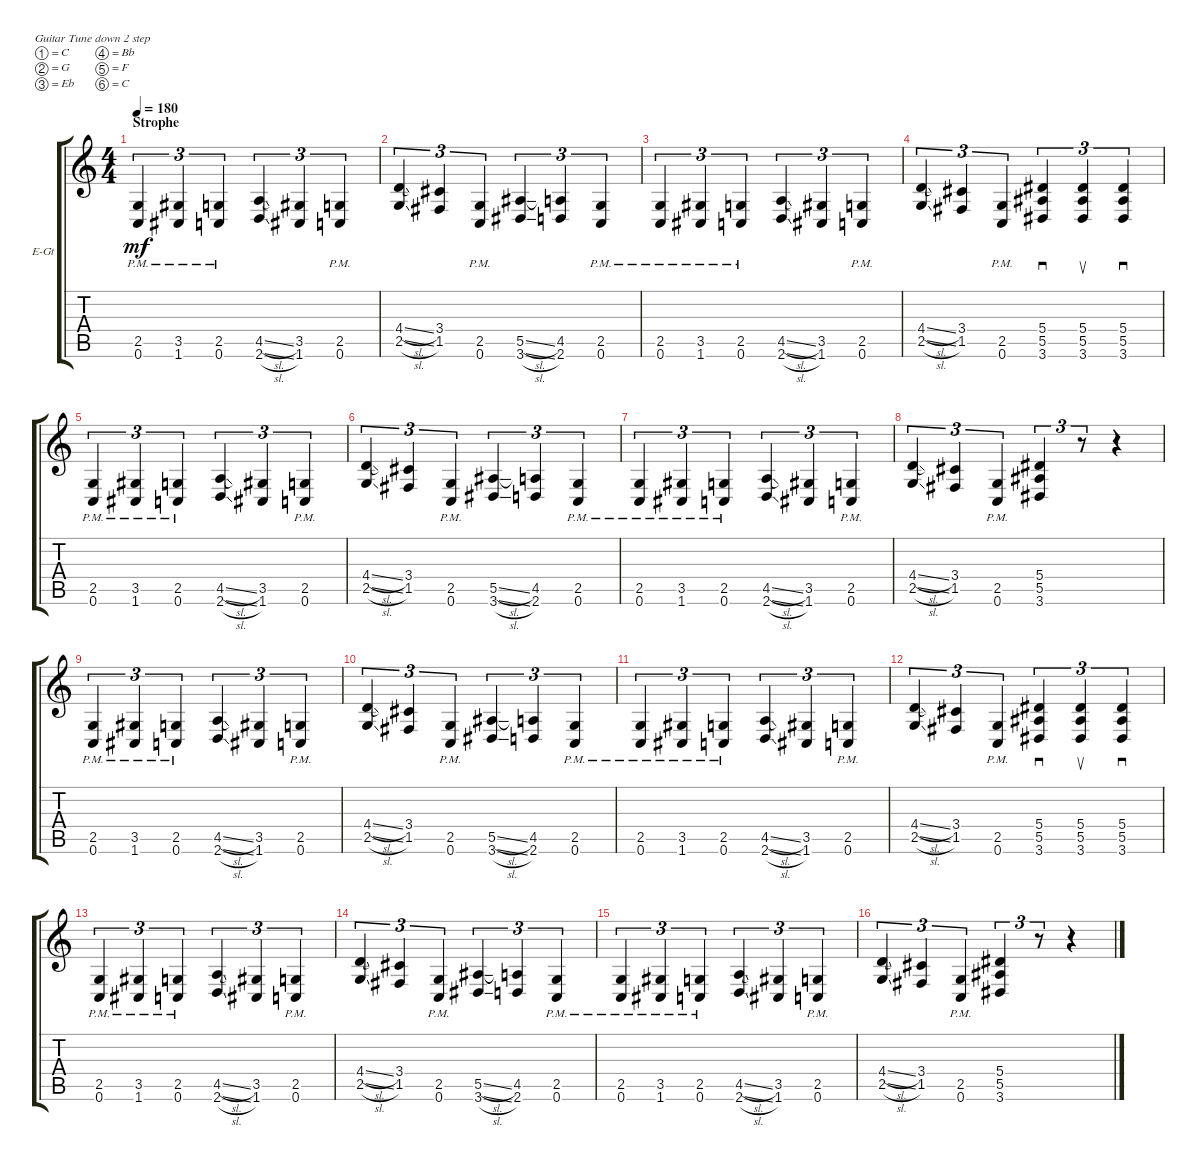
\defaultSystemsLayout 4
\bracketExtendMode groupsimilarinstruments
\multiBarRest
\firstSystemTrackNameOrientation horizontal
\otherSystemsTrackNameOrientation horizontal
\track ("Electric Guitar" "E-Gt") {instrument distortionguitar}
\staff {score tabs}
\tuning (C4 G3 Eb3 Bb2 F2 C2)
\ts (4 4)
\section ("" "Strophe")
\tempo 180
\clef g2
\ks c
(0.6{pm} 2.5{pm}).4{tu (3 2) dy mf instrument distortionguitar} (1.6{pm} 3.5{pm}).4{tu (3 2)} (0.6{pm} 2.5{pm}).4{tu (3 2)} (2.6{sl} 4.5{sl}).4{tu (3 2)} (1.6 3.5).4{tu (3 2)} (0.6{pm} 2.5{pm}).4{tu (3 2)} |
(2.5{sl} 4.4{sl}).4{tu (3 2)} (1.5 3.4).4{tu (3 2)} (0.6{pm} 2.5{pm}).4{tu (3 2)} (3.6{sl} 5.5{sl}).4{tu (3 2)} (2.6 4.5).4{tu (3 2)} (0.6{pm} 2.5{pm}).4{tu (3 2)} |
(0.6{pm} 2.5{pm}).4{tu (3 2)} (1.6{pm} 3.5{pm}).4{tu (3 2)} (0.6{pm} 2.5{pm}).4{tu (3 2)} (2.6{sl} 4.5{sl}).4{tu (3 2)} (1.6 3.5).4{tu (3 2)} (0.6{pm} 2.5{pm}).4{tu (3 2)} |
(2.5{sl} 4.4{sl}).4{tu (3 2)} (1.5 3.4).4{tu (3 2)} (0.6{pm} 2.5{pm}).4{tu (3 2)} (3.6 5.5 5.4).4{sd tu (3 2)} (3.6 5.5 5.4).4{su tu (3 2)} (3.6 5.5 5.4).4{sd tu (3 2)} |
(0.6{pm} 2.5{pm}).4{tu (3 2)} (1.6{pm} 3.5{pm}).4{tu (3 2)} (0.6{pm} 2.5{pm}).4{tu (3 2)} (2.6{sl} 4.5{sl}).4{tu (3 2)} (1.6 3.5).4{tu (3 2)} (0.6{pm} 2.5{pm}).4{tu (3 2)} |
(2.5{sl} 4.4{sl}).4{tu (3 2)} (1.5 3.4).4{tu (3 2)} (0.6{pm} 2.5{pm}).4{tu (3 2)} (3.6{sl} 5.5{sl}).4{tu (3 2)} (2.6 4.5).4{tu (3 2)} (0.6{pm} 2.5{pm}).4{tu (3 2)} |
(0.6{pm} 2.5{pm}).4{tu (3 2)} (1.6{pm} 3.5{pm}).4{tu (3 2)} (0.6{pm} 2.5{pm}).4{tu (3 2)} (2.6{sl} 4.5{sl}).4{tu (3 2)} (1.6 3.5).4{tu (3 2)} (0.6{pm} 2.5{pm}).4{tu (3 2)} |
(2.5{sl} 4.4{sl}).4{tu (3 2)} (1.5 3.4).4{tu (3 2)} (0.6{pm} 2.5{pm}).4{tu (3 2)} (3.6 5.5 5.4).4{tu (3 2)} r.8{tu (3 2)} r.4 |
(0.6{pm} 2.5{pm}).4{tu (3 2)} (1.6{pm} 3.5{pm}).4{tu (3 2)} (0.6{pm} 2.5{pm}).4{tu (3 2)} (2.6{sl} 4.5{sl}).4{tu (3 2)} (1.6 3.5).4{tu (3 2)} (0.6{pm} 2.5{pm}).4{tu (3 2)} |
(2.5{sl} 4.4{sl}).4{tu (3 2)} (1.5 3.4).4{tu (3 2)} (0.6{pm} 2.5{pm}).4{tu (3 2)} (3.6{sl} 5.5{sl}).4{tu (3 2)} (2.6 4.5).4{tu (3 2)} (0.6{pm} 2.5{pm}).4{tu (3 2)} |
(0.6{pm} 2.5{pm}).4{tu (3 2)} (1.6{pm} 3.5{pm}).4{tu (3 2)} (0.6{pm} 2.5{pm}).4{tu (3 2)} (2.6{sl} 4.5{sl}).4{tu (3 2)} (1.6 3.5).4{tu (3 2)} (0.6{pm} 2.5{pm}).4{tu (3 2)} |
(2.5{sl} 4.4{sl}).4{tu (3 2)} (1.5 3.4).4{tu (3 2)} (0.6{pm} 2.5{pm}).4{tu (3 2)} (3.6 5.5 5.4).4{sd tu (3 2)} (3.6 5.5 5.4).4{su tu (3 2)} (3.6 5.5 5.4).4{sd tu (3 2)} |
(0.6{pm} 2.5{pm}).4{tu (3 2)} (1.6{pm} 3.5{pm}).4{tu (3 2)} (0.6{pm} 2.5{pm}).4{tu (3 2)} (2.6{sl} 4.5{sl}).4{tu (3 2)} (1.6 3.5).4{tu (3 2)} (0.6{pm} 2.5{pm}).4{tu (3 2)} |
(2.5{sl} 4.4{sl}).4{tu (3 2)} (1.5 3.4).4{tu (3 2)} (0.6{pm} 2.5{pm}).4{tu (3 2)} (3.6{sl} 5.5{sl}).4{tu (3 2)} (2.6 4.5).4{tu (3 2)} (0.6{pm} 2.5{pm}).4{tu (3 2)} |
(0.6{pm} 2.5{pm}).4{tu (3 2)} (1.6{pm} 3.5{pm}).4{tu (3 2)} (0.6{pm} 2.5{pm}).4{tu (3 2)} (2.6{sl} 4.5{sl}).4{tu (3 2)} (1.6 3.5).4{tu (3 2)} (0.6{pm} 2.5{pm}).4{tu (3 2)} |
(2.5{sl} 4.4{sl}).4{tu (3 2)} (1.5 3.4).4{tu (3 2)} (0.6{pm} 2.5{pm}).4{tu (3 2)} (3.6 5.5 5.4).4{tu (3 2)} r.8{tu (3 2)} r.4
